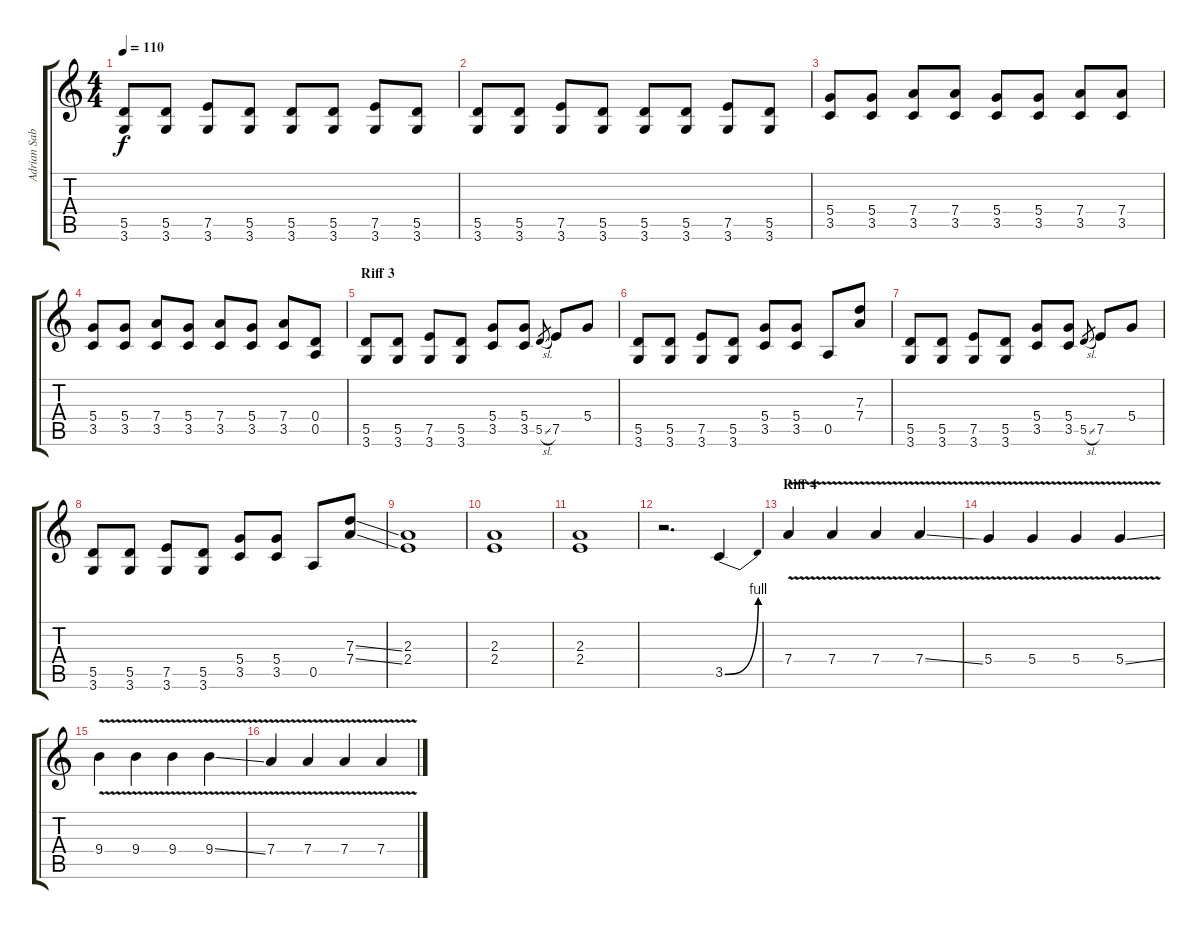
\track ("Adrian Sabbath" "Adrian Sab") {instrument acousticguitarsteel}
\staff {score tabs}
\tuning (E4 B3 G3 D3 A2 E2) {hide}
\ts (4 4)
\tempo 110
\clef g2
\ks c
(5.5 3.6).8{dy f} (5.5 3.6).8 (7.5 3.6).8 (5.5 3.6).8 (5.5 3.6).8 (5.5 3.6).8 (7.5 3.6).8 (5.5 3.6).8 |
(5.5 3.6).8 (5.5 3.6).8 (7.5 3.6).8 (5.5 3.6).8 (5.5 3.6).8 (5.5 3.6).8 (7.5 3.6).8 (5.5 3.6).8 |
(5.4 3.5).8 (5.4 3.5).8 (7.4 3.5).8 (7.4 3.5).8 (5.4 3.5).8 (5.4 3.5).8 (7.4 3.5).8 (7.4 3.5).8 |
(5.4 3.5).8 (5.4 3.5).8 (7.4 3.5).8 (5.4 3.5).8 (7.4 3.5).8 (5.4 3.5).8 (7.4 3.5).8 (0.4 0.5).8 |
\section ("" "Riff 3")
(5.5 3.6).8 (5.5 3.6).8 (7.5 3.6).8 (5.5 3.6).8 (5.4 3.5).8 (5.4 3.5).8 5.5{sl}.8{gr} 7.5.8 5.4.8 |
(5.5 3.6).8 (5.5 3.6).8 (7.5 3.6).8 (5.5 3.6).8 (5.4 3.5).8 (5.4 3.5).8 0.5.8 (7.3 7.4).8 |
(5.5 3.6).8 (5.5 3.6).8 (7.5 3.6).8 (5.5 3.6).8 (5.4 3.5).8 (5.4 3.5).8 5.5{sl}.8{gr} 7.5.8 5.4.8 |
(5.5 3.6).8 (5.5 3.6).8 (7.5 3.6).8 (5.5 3.6).8 (5.4 3.5).8 (5.4 3.5).8 0.5.8 (7.3{ss} 7.4{ss}).8 |
(2.3 2.4).1 |
(2.3 2.4).1 |
(2.3 2.4).1 |
r.2{d} 3.5{be (bend 0 0 60 4)}.4 |
\section ("" "Riff 4")
7.4{v}.4 7.4{v}.4 7.4{v}.4 7.4{v ss}.4 |
5.4{v}.4 5.4{v}.4 5.4{v}.4 5.4{v ss}.4 |
9.4{v}.4 9.4{v}.4 9.4{v}.4 9.4{v ss}.4 |
7.4{v}.4 7.4{v}.4 7.4{v}.4 7.4{v}.4
